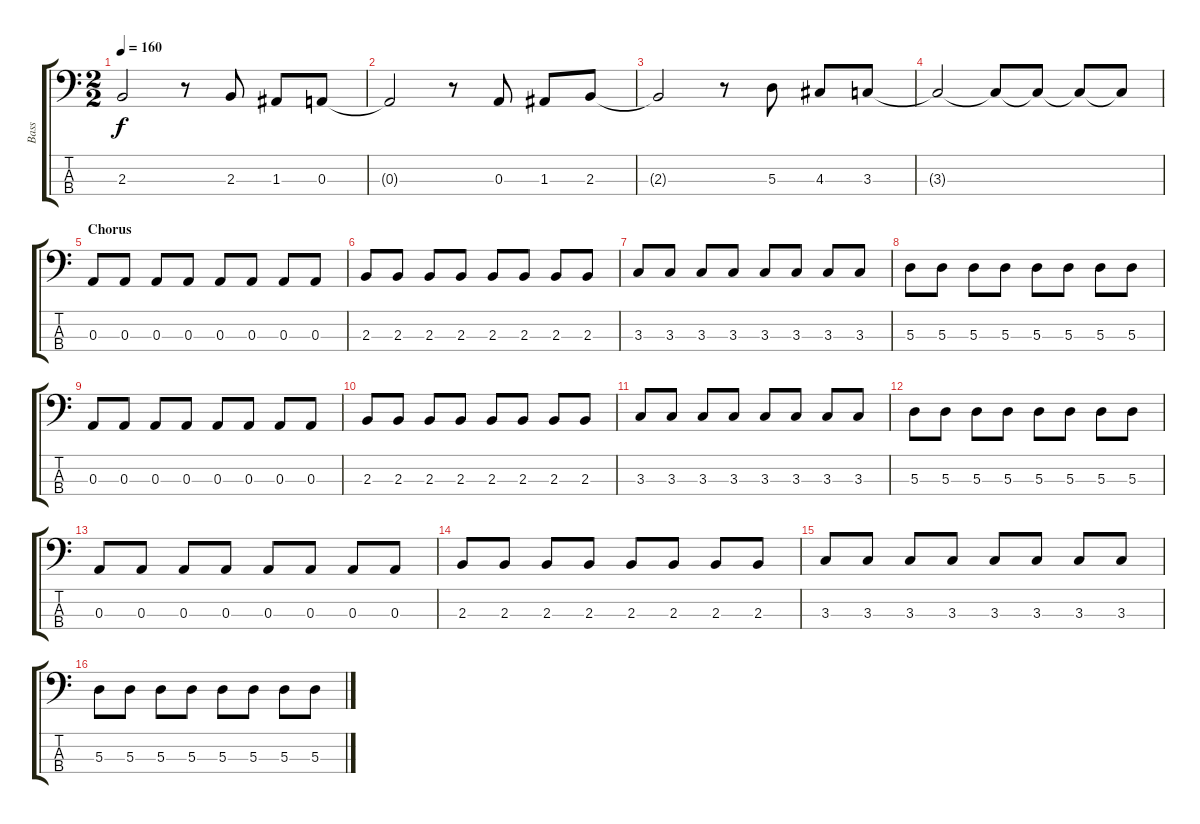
\track ("Bass" "Bass") {instrument electricbasspick}
\staff {score tabs}
\tuning (G2 D2 A1 E1) {hide}
\ts (2 2)
\tempo 160
\clef f4
\ks c
2.3{t}.2{dy f} r.8 2.3.8 1.3.8 0.3.8 |
0.3{t}.2 r.8 0.3.8 1.3.8 2.3.8 |
2.3{t}.2 r.8 5.3.8 4.3.8 3.3.8 |
3.3{t}.2 3.3{t}.8 3.3{t}.8 3.3{t}.8 3.3{t}.8 |
\section ("" "Chorus")
0.3.8 0.3.8 0.3.8 0.3.8 0.3.8 0.3.8 0.3.8 0.3.8 |
2.3.8 2.3.8 2.3.8 2.3.8 2.3.8 2.3.8 2.3.8 2.3.8 |
3.3.8 3.3.8 3.3.8 3.3.8 3.3.8 3.3.8 3.3.8 3.3.8 |
5.3.8 5.3.8 5.3.8 5.3.8 5.3.8 5.3.8 5.3.8 5.3.8 |
0.3.8 0.3.8 0.3.8 0.3.8 0.3.8 0.3.8 0.3.8 0.3.8 |
2.3.8 2.3.8 2.3.8 2.3.8 2.3.8 2.3.8 2.3.8 2.3.8 |
3.3.8 3.3.8 3.3.8 3.3.8 3.3.8 3.3.8 3.3.8 3.3.8 |
5.3.8 5.3.8 5.3.8 5.3.8 5.3.8 5.3.8 5.3.8 5.3.8 |
0.3.8 0.3.8 0.3.8 0.3.8 0.3.8 0.3.8 0.3.8 0.3.8 |
2.3.8 2.3.8 2.3.8 2.3.8 2.3.8 2.3.8 2.3.8 2.3.8 |
3.3.8 3.3.8 3.3.8 3.3.8 3.3.8 3.3.8 3.3.8 3.3.8 |
5.3.8 5.3.8 5.3.8 5.3.8 5.3.8 5.3.8 5.3.8 5.3.8
